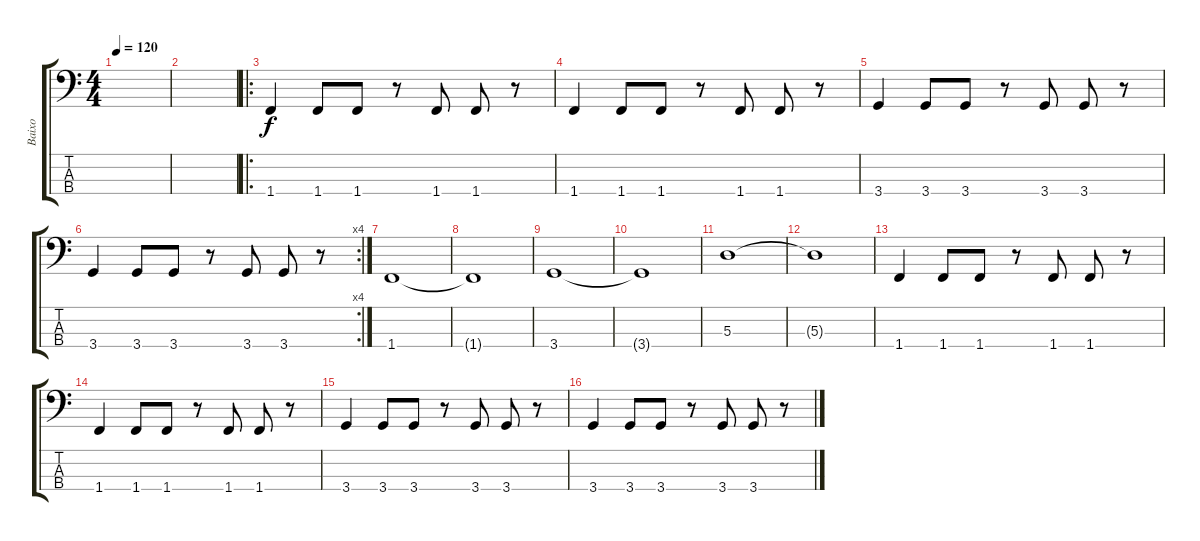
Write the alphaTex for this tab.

\track ("Baixo" "Baixo") {instrument electricbassfinger}
\staff {score tabs}
\tuning (G2 D2 A1 E1) {hide}
\ts (4 4)
\tempo 120
\clef f4
\ks c
|
|
\ro
1.4.4 1.4.8 1.4.8 r.8 1.4.8 1.4.8 r.8 |
1.4.4 1.4.8 1.4.8 r.8 1.4.8 1.4.8 r.8 |
3.4.4 3.4.8 3.4.8 r.8 3.4.8 3.4.8 r.8 |
\rc 4
3.4.4 3.4.8 3.4.8 r.8 3.4.8 3.4.8 r.8 |
1.4.1 |
1.4{t}.1 |
3.4.1 |
3.4{t}.1 |
5.3.1 |
5.3{t}.1 |
1.4.4 1.4.8 1.4.8 r.8 1.4.8 1.4.8 r.8 |
1.4.4 1.4.8 1.4.8 r.8 1.4.8 1.4.8 r.8 |
3.4.4 3.4.8 3.4.8 r.8 3.4.8 3.4.8 r.8 |
3.4.4 3.4.8 3.4.8 r.8 3.4.8 3.4.8 r.8
